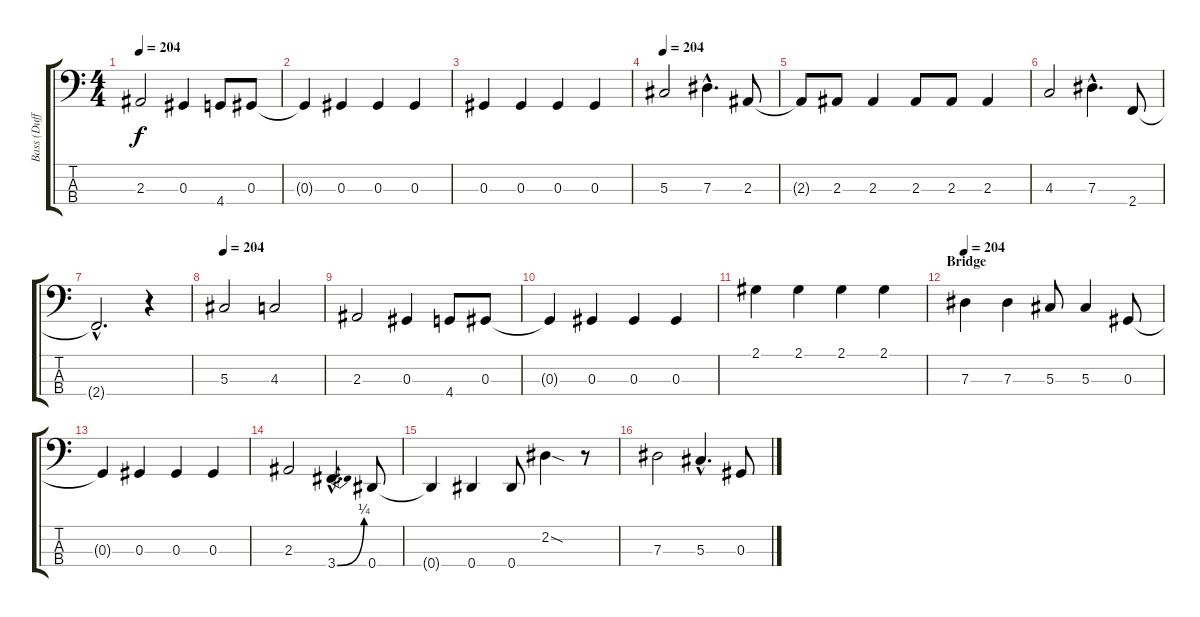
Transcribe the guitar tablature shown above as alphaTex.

\track ("Bass (Duff)" "Bass (Duff") {instrument electricbasspick}
\staff {score tabs}
\tuning (Gb2 Db2 Ab1 Eb1) {hide}
\ts (4 4)
\tempo 204
\clef f4
\ks c
2.3.2{dy f} 0.3.4 4.4.8 0.3.8 |
0.3{t}.4 0.3.4 0.3.4 0.3.4 |
0.3.4 0.3.4 0.3.4 0.3.4 |
\tempo 204
5.3.2 7.3{hac}.4{d} 2.3.8 |
2.3{t}.8 2.3.8 2.3.4 2.3.8 2.3.8 2.3.4 |
4.3.2 7.3{hac}.4{d} 2.4.8 |
2.4{hac t}.2{d} r.4 |
\tempo 204
5.3.2 4.3.2 |
2.3.2 0.3.4 4.4.8 0.3.8 |
0.3{t}.4 0.3.4 0.3.4 0.3.4 |
2.1.4 2.1.4 2.1.4 2.1.4 |
\section ("" "Bridge")
\tempo 204
7.3.4 7.3.4 5.3.8 5.3.4 0.3.8 |
0.3{t}.4 0.3.4 0.3.4 0.3.4 |
2.3.2 3.4{be (bend 0 0 60 1) hac}.4{d} 0.4.8 |
0.4{t}.4 0.4.4 0.4.8 2.2{sod}.4 r.8 |
7.3.2 5.3{hac}.4{d} 0.3.8
